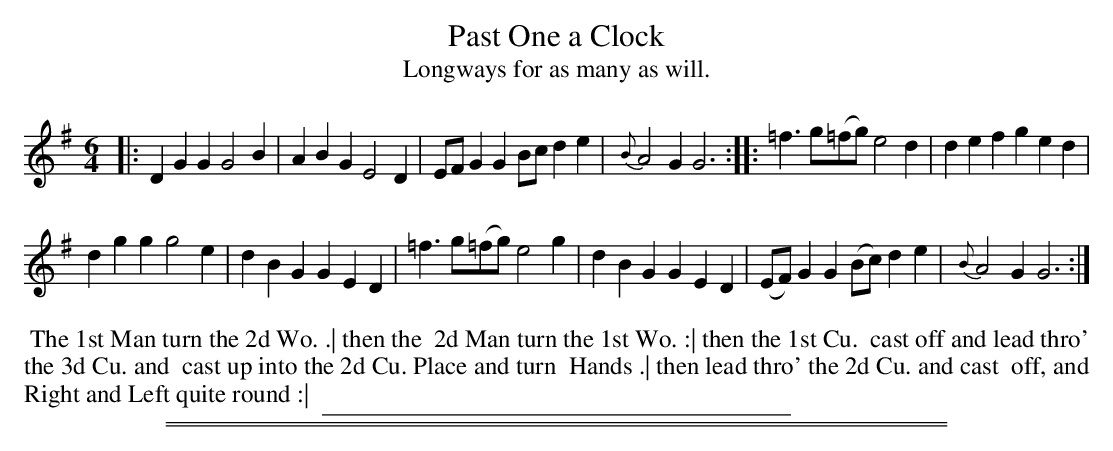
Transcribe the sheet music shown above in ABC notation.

X:1
T: Past One a Clock
T: Longways for as many as will.
M: 6/4
L: 1/4
K: G
|:\
DGG G2B | ABG E2D |\
E/F/GG B/c/de | {B}A2G G3 ::\
=f>g(=f/g/) e2d | def ged |
dgg g2e | dBG GED |\
=f>g(=f/g/) e2g | dBG GED |\
(E/F/)GG (B/c/)de | {B}A2G G3 :|
